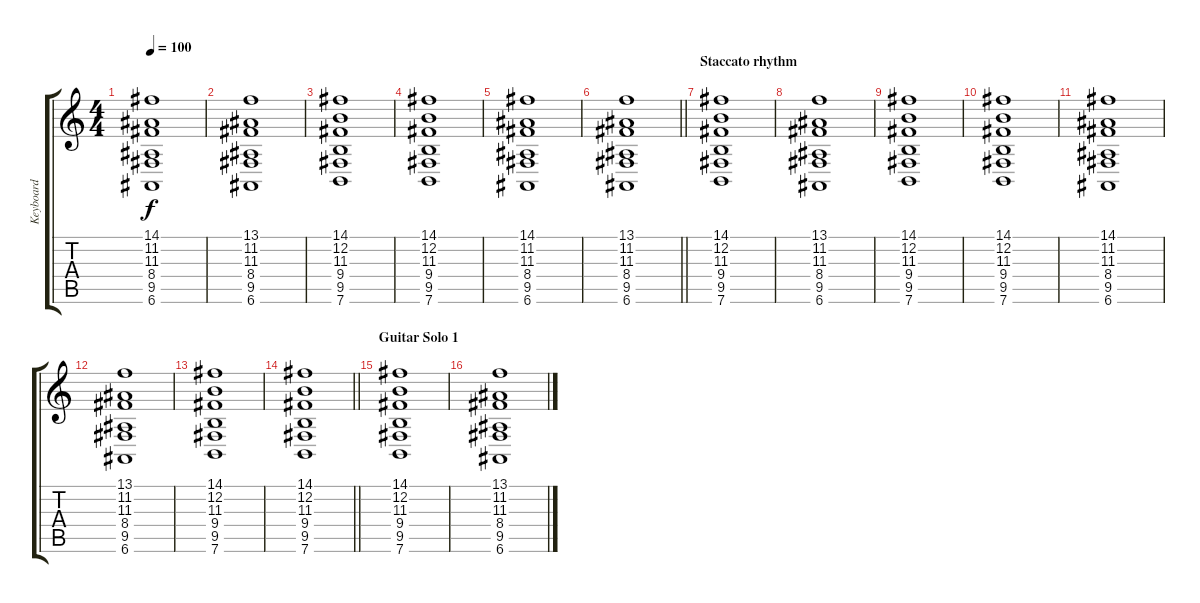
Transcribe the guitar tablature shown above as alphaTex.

\track ("Keyboard" "Keyboard") {instrument synthstrings1}
\staff {score tabs}
\tuning (E4 B3 G3 D3 A2 E2) {hide}
\ts (4 4)
\tempo 100
\clef g2
\ks c
(14.1 11.2 11.3 8.4 9.5 6.6).1{dy f} |
(13.1 11.2 11.3 8.4 9.5 6.6).1 |
(14.1 12.2 11.3 9.4 9.5 7.6).1 |
(14.1 12.2 11.3 9.4 9.5 7.6).1 |
(14.1 11.2 11.3 8.4 9.5 6.6).1 |
\barLineRight lightlight
(13.1 11.2 11.3 8.4 9.5 6.6).1 |
\section ("" "Staccato rhythm")
(14.1 12.2 11.3 9.4 9.5 7.6).1 |
(13.1 11.2 11.3 8.4 9.5 6.6).1 |
(14.1 12.2 11.3 9.4 9.5 7.6).1 |
(14.1 12.2 11.3 9.4 9.5 7.6).1 |
(14.1 11.2 11.3 8.4 9.5 6.6).1 |
(13.1 11.2 11.3 8.4 9.5 6.6).1 |
(14.1 12.2 11.3 9.4 9.5 7.6).1 |
\barLineRight lightlight
(14.1 12.2 11.3 9.4 9.5 7.6).1 |
\section ("" "Guitar Solo 1")
(14.1 12.2 11.3 9.4 9.5 7.6).1 |
(13.1 11.2 11.3 8.4 9.5 6.6).1
